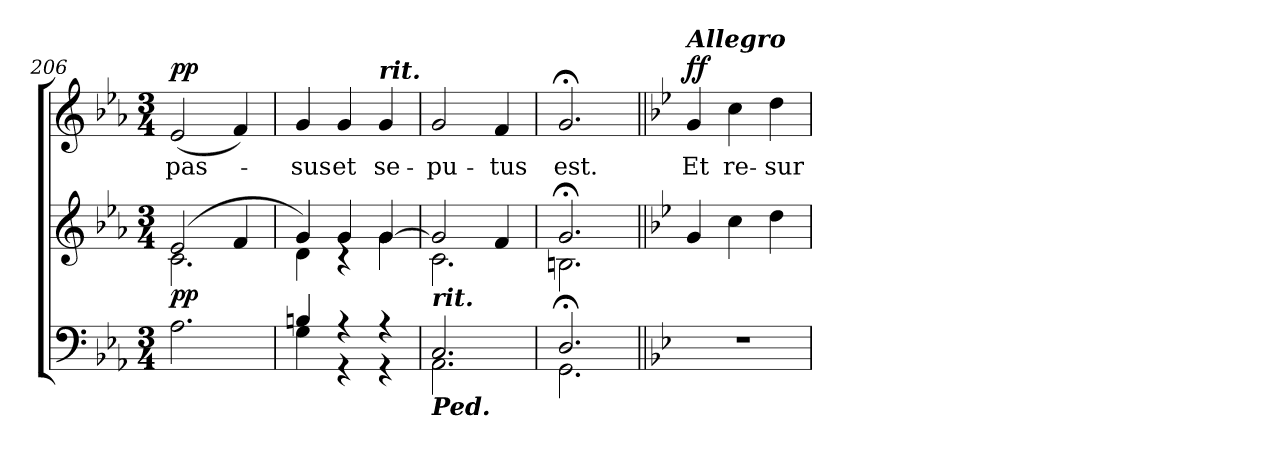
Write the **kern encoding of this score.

**kern	**kern	**dynam	**kern	**text	**dynam
*part2	*part2	*part2	*part1	*part1	*part1
*staff3	*staff2	*staff2/3	*staff1	*staff1	*staff1
*clefF4	*clefG2	*	*clefG2	*	*
*	*	*	*ITrd7c12	*	*
*k[b-e-a-]	*k[b-e-a-]	*	*k[b-e-a-]	*	*
*E-:	*E-:	*	*E-:	*	*
*M3/4	*M3/4	*	*M3/4	*	*
=206	=206	=206	=206	=206	=206
*	*^	*	*	*	*
!	!	!	!LO:DY:b	!	!LO:LY:b	!LO:DY:a
2.A-\	(2e-/	2.c\	pp	(<2E-/	pas-	pp
.	4f/	.	.	4F/)	.	.
=207	=207	=207	=207	=207	=207	=207
*^	*	*	*	*	*	*
!	!	!	!	!	!	!LO:LY:b	!
4Bn/	4G\	4g/)	4d\	.	4G/	-sus	.
!	!	!	!	!	!	!LO:LY:b	!
4r	4r	4g/	4rB	.	4G/	et	.
!	!	!	!	!	!LO:TX:a:Bi:t=rit.	!	!
!	!	!	!	!	!	!LO:LY:b	!
4r	4r	[>4g/	4g\	.	4G/	se-	.
=208	=208	=208	=208	=208	=208	=208	=208
!	!	!LO:TX:b:Bi:t=rit.	!	!	!	!	!
!LO:TX:b:Bi:t=Ped.	!	!	!	!	!	!	!
!	!	!	!	!	!	!LO:LY:b	!
2.C/	2.AA-\	2g/]	2.c\	.	2G/	-pu-	.
!	!	!	!	!	!	!LO:LY:b	!
.	.	4f/	.	.	4F/	-tus	.
!!LO:LB:g=z
=209	=209	=209	=209	=209	=209	=209	=209
!	!	!	!	!	!	!LO:LY:b	!
2.D;/	2.GG\	2.g;</	2.Bn\	.	2.G;</	est.	.
*v	*v	*	*	*	*	*	*
*	*v	*v	*	*	*	*
=210||	=210||	=210||	=210||	=210||	=210||
*k[b-e-]	*k[b-e-]	*	*k[b-e-]	*	*
*B-:	*B-:	*	*B-:	*	*
*^	*^	*	*	*	*
!	!	!	!	!	!LO:TX:a:Bi:t=Allegro	!	!
!	!	!	!	!	!	!LO:LY:b	!LO:DY:a
*v	*v	*	*	*	*	*	*
*	*v	*v	*	*	*	*
2.r	4g/	.	4G/	Et	ff
!	!	!	!	!LO:LY:b	!
.	4cc\	.	4c\	re-	.
!	!	!	!	!LO:LY:b	!
.	4dd\	.	4d\	-sur-	.
=	=	=	=	=	=
*-	*-	*-	*-	*-	*-
